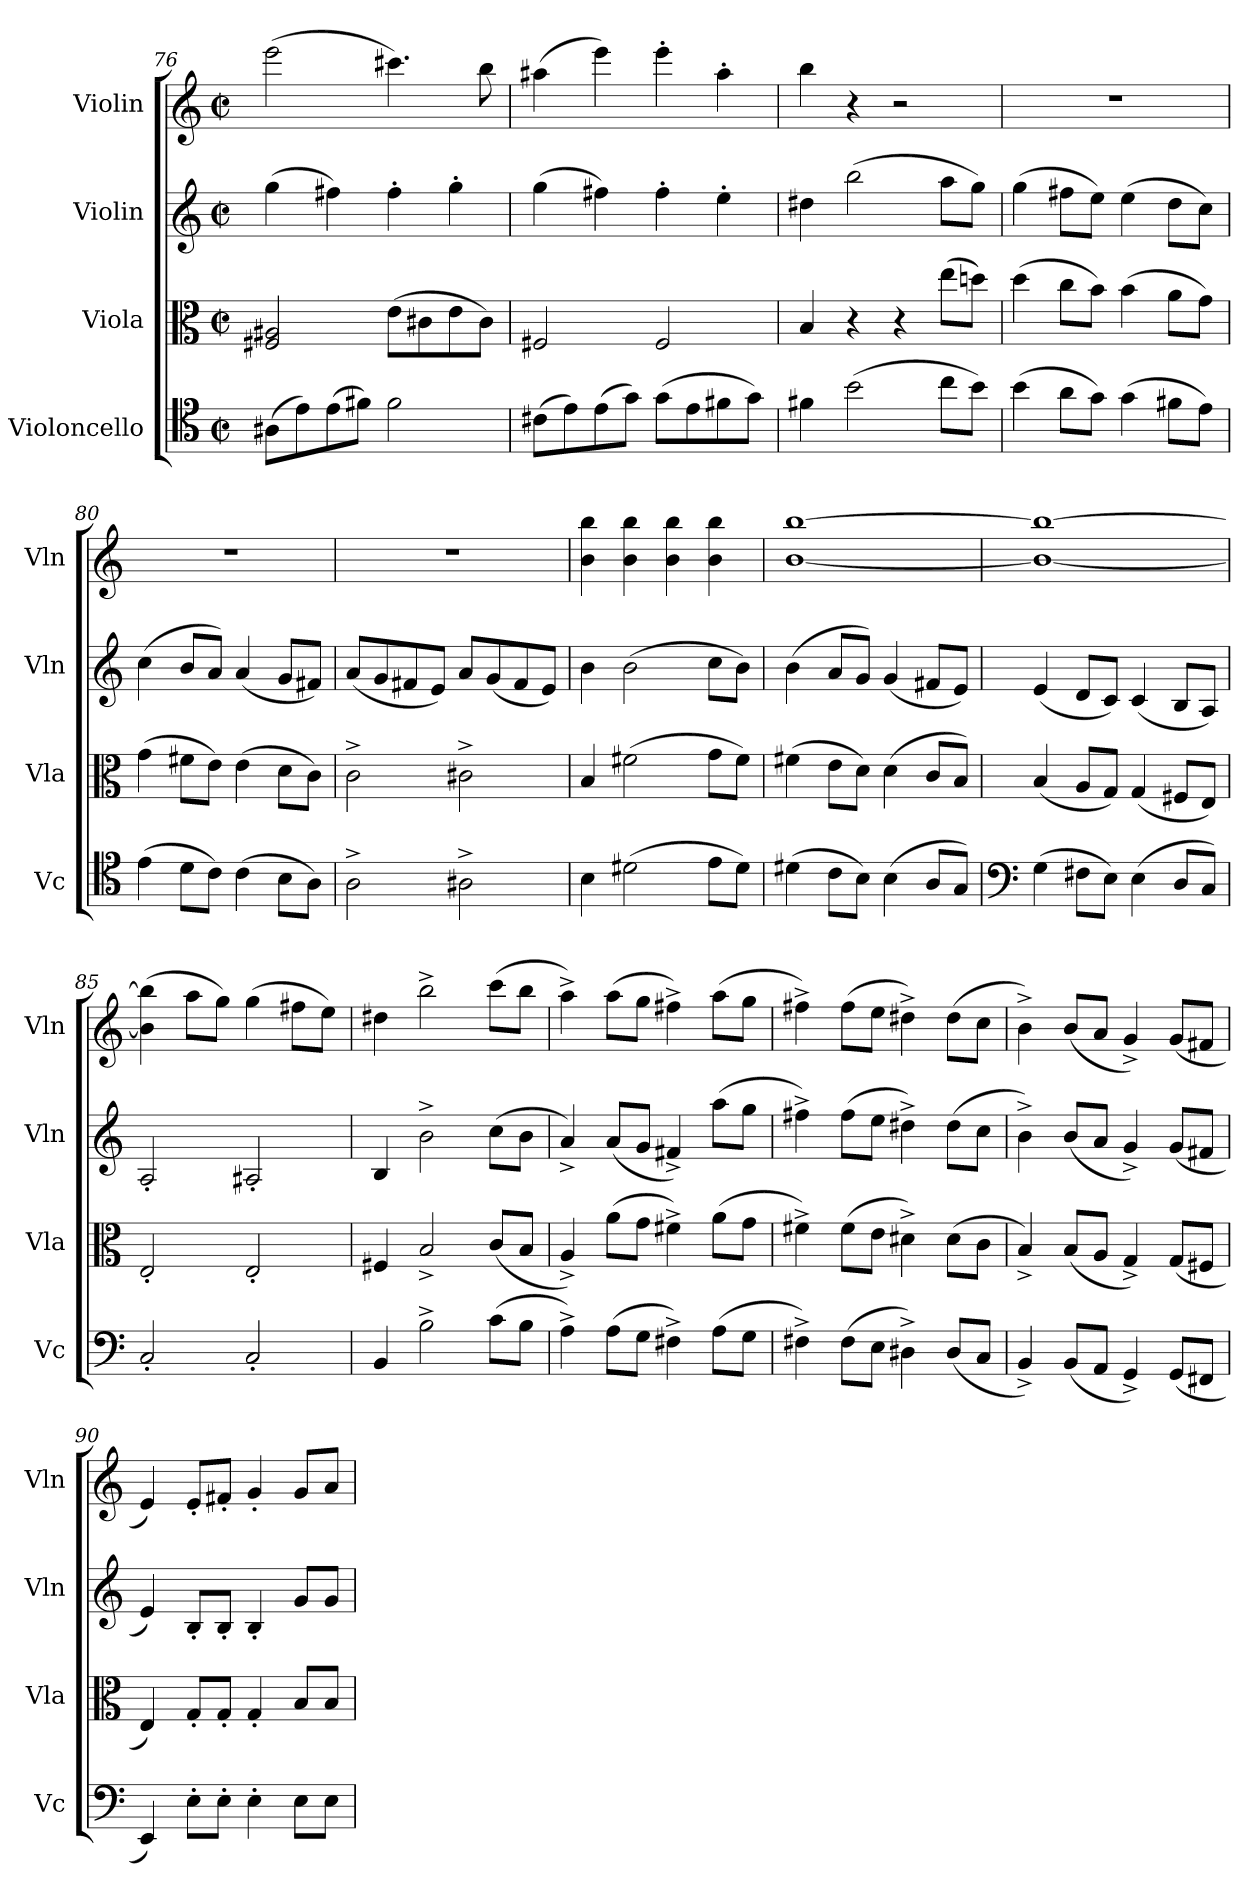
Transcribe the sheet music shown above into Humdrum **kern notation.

**kern	**kern	**kern	**kern
*part4	*part3	*part2	*part1
*staff4	*staff3	*staff2	*staff1
*I"Violoncello	*I"Viola	*I"Violin	*I"Violin
*I'Vc	*I'Vla	*I'Vln	*I'Vln
*clefC4	*clefC3	*clefG2	*clefG2
*k[]	*k[]	*k[]	*k[]
*M2/2	*M2/2	*M2/2	*M2/2
*met(c|)	*met(c|)	*met(c|)	*met(c|)
=76	=76	=76	=76
(8A#X\L	2F#X/ 2A#X/	(4gg\	(2eee\
8e\)	.	.	.
(8e\	.	4ff#X\)	.
8f#X\J)	.	.	.
2f#\	(8e\L	4ff#'\	4.ccc#X\)
.	8c#X\	.	.
.	8e\	4gg'\	.
.	8c#\J)	.	8bb\
=77	=77	=77	=77
(8c#X\L	2F#X/	(4gg\	(4aa#X\
8e\)	.	.	.
(8e\	.	4ff#X\)	4eee\)
8g\J)	.	.	.
(8g\L	2F#/	4ff#'\	4eee'\
8e\	.	.	.
8f#X\	.	4ee'\	4aa#'\
8g\J)	.	.	.
=78	=78	=78	=78
4f#X\	4B/	4dd#X\	4bb\
(2b\	4r	(2bb\	4r
.	4r	.	2r
8cc\L	(8ee\L	8aa\L	.
8b\J)	8ddn\J)	8gg\J)	.
=79	=79	=79	=79
(4b\	(4dd\	(4gg\	1r
8a\L	8cc\L	8ff#X\L	.
8g\J)	8b\J)	8ee\J)	.
(4g\	(4b\	(4ee\	.
8f#X\L	8a\L	8dd\L	.
8e\J)	8g\J)	8cc\J)	.
!!LO:LB:g=z
=80	=80	=80	=80
(4e\	(4g\	(4cc\	1r
8d\L	8f#X\L	8b/L	.
8c\J)	8e\J)	8a/J)	.
(4c\	(4e\	(4a/	.
8B\L	8d\L	8g/L	.
8A\J)	8c\J)	8f#X/J)	.
=81	=81	=81	=81
2A^\	2c^\	(8a/L	1r
.	.	8g/	.
.	.	8f#X/	.
.	.	8e/J)	.
2A#X^\	2c#X^\	8a/L	.
.	.	(8g/	.
.	.	8f#/	.
.	.	8e/J)	.
=82	=82	=82	=82
4B\	4B/	4b\	4b\ 4bb\
(2d#X\	(2f#X\	(2b\	4b\ 4bb\
.	.	.	4b\ 4bb\
8e\L	8g\L	8cc\L	4b\ 4bb\
8d#\J)	8f#\J)	8b\J)	.
=83	=83	=83	=83
(4d#X\	(4f#X\	(4b\	[1b [1bb
8c\L	8e\L	8a/L	.
8B\J)	8d\J)	8g/J)	.
(4B\	(4d\	(4g/	.
8A/L	8c/L	8f#X/L	.
8G/J)	8B/J)	8e/J)	.
=84	=84	=84	=84
*clefF4	*	*	*
(4G\	(4B/	(4e/	1b_ 1bb_
8F#X\L	8A/L	8d/L	.
8E\J)	8G/J)	8c/J)	.
(4E\	(4G/	(4c/	.
8D/L	8F#X/L	8B/L	.
8C/J)	8E/J)	8A/J)	.
=85	=85	=85	=85
2C'/	2E'/	2A'/	(4b\] 4bb\]
.	.	.	8aa\L
.	.	.	8gg\J)
2C'/	2E'/	2A#X'/	(4gg\
.	.	.	8ff#X\L
.	.	.	8ee\J)
=86	=86	=86	=86
4BB/	4F#X/	4B/	4dd#X\
2B^\	2B^/	2b^\	2bb^\
(8c\L	(8c/L	(8cc\L	(8ccc\L
8B\J	8B/J	8b\J	8bb\J
=87	=87	=87	=87
4A^\)	4A^/)	4a^/)	4aa^\)
(8A\L	(8a\L	(8a/L	(8aa\L
8G\J	8g\J	8g/J	8gg\J
4F#X^\)	4f#X^\)	4f#X^/)	4ff#X^\)
(8A\L	(8a\L	(8aa\L	(8aa\L
8G\J	8g\J	8gg\J	8gg\J
=88	=88	=88	=88
4F#X^\)	4f#X^\)	4ff#X^\)	4ff#X^\)
(8F#\L	(8f#\L	(8ff#\L	(8ff#\L
8E\J	8e\J	8ee\J	8ee\J
4D#X^\)	4d#X^\)	4dd#X^\)	4dd#X^\)
(8D#/L	(8d#\L	(8dd#\L	(8dd#\L
8C/J	8c\J	8cc\J	8cc\J
!!LO:LB:g=z
=89	=89	=89	=89
4BB^/)	4B^/)	4b^\)	4b^\)
(8BB/L	(8B/L	(8b/L	(8b/L
8AA/J	8A/J	8a/J	8a/J
4GG^/)	4G^/)	4g^/)	4g^/)
(8GG/L	(8G/L	(8g/L	(8g/L
8FF#X/J	8F#X/J	8f#X/J	8f#X/J
=90	=90	=90	=90
4EE/)	4E/)	4e/)	4e/)
8E'\L	8G'/L	8B'/L	8e'/L
8E'\J	8G'/J	8B'/J	8f#X'/J
4E'\	4G'/	4B'/	4g'/
8E\L	8B/L	8g/L	8g/L
8E\J	8B/J	8g/J	8a/J
=	=	=	=
*-	*-	*-	*-
